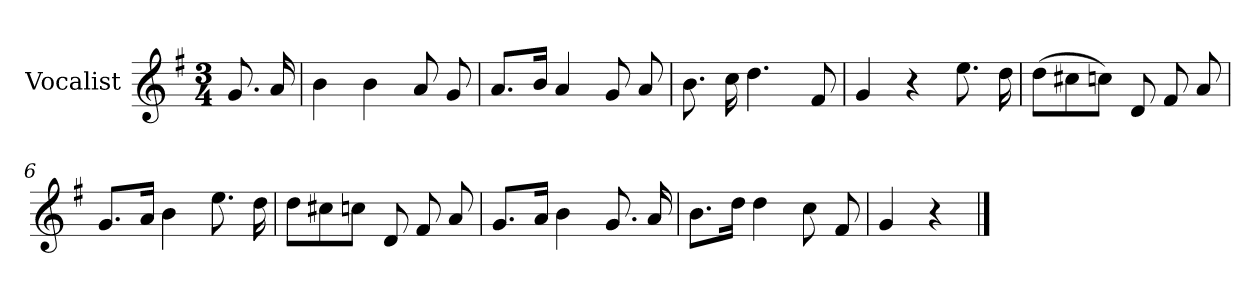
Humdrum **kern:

**kern
*part1
*staff1
*I"Vocalist
*k[f#]
*G:
*M3/4
=
8.g
16a
=1
4b
4b
8a
8g
=2
8.aL
16bJk
4a
8g
8a
=3
8.b
16cc
4.dd
8f#
=4
4g
4r
8.ee
16dd
=5
(8ddL
8cc#X
8ccnJ)
8d
8f#
8a
=6
8.gL
16aJk
4b
8.ee
16dd
=7
8ddL
8cc#X
8ccnJ
8d
8f#
8a
=8
8.gL
16aJk
4b
8.g
16a
=9
8.bL
16ddJk
4dd
8cc
8f#
=10
4g
4r
==
*-
